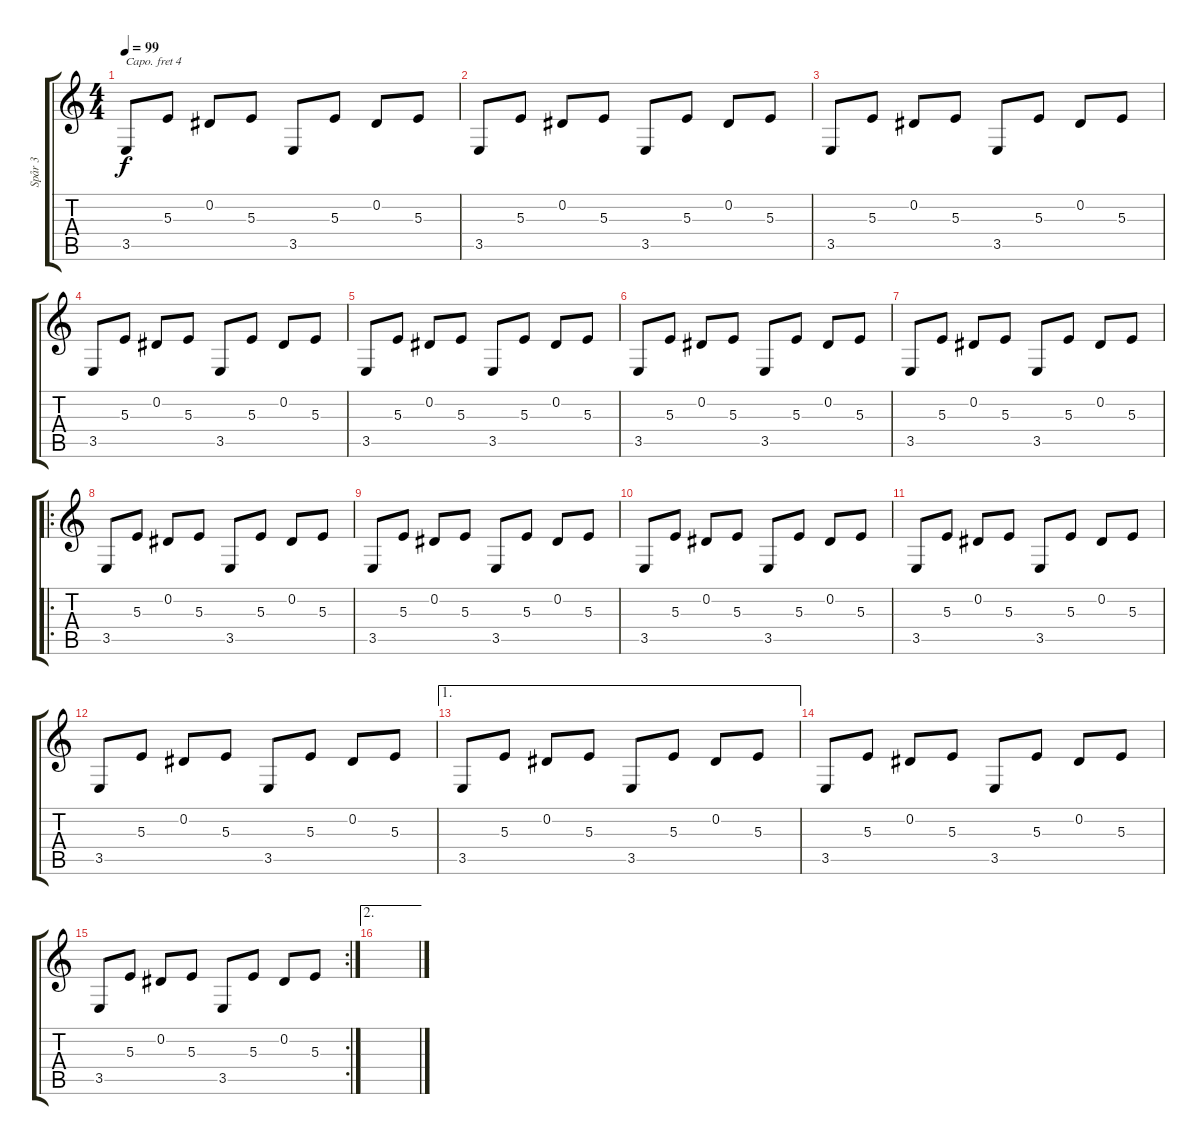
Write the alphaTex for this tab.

\track ("Spår 3" "Spår 3") {instrument stringensemble1}
\staff {score tabs}
\capo 4
\tuning (E4 B3 G3 D3 A2 E2) {hide}
\ts (4 4)
\tempo 99
\clef g2
\ks c
3.5.8{dy f} 5.3.8 0.2.8 5.3.8 3.5.8 5.3.8 0.2.8 5.3.8 |
3.5.8 5.3.8 0.2.8 5.3.8 3.5.8 5.3.8 0.2.8 5.3.8 |
3.5.8 5.3.8 0.2.8 5.3.8 3.5.8 5.3.8 0.2.8 5.3.8 |
3.5.8 5.3.8 0.2.8 5.3.8 3.5.8 5.3.8 0.2.8 5.3.8 |
3.5.8 5.3.8 0.2.8 5.3.8 3.5.8 5.3.8 0.2.8 5.3.8 |
3.5.8 5.3.8 0.2.8 5.3.8 3.5.8 5.3.8 0.2.8 5.3.8 |
3.5.8 5.3.8 0.2.8 5.3.8 3.5.8 5.3.8 0.2.8 5.3.8 |
\ro
3.5.8 5.3.8 0.2.8 5.3.8 3.5.8 5.3.8 0.2.8 5.3.8 |
3.5.8 5.3.8 0.2.8 5.3.8 3.5.8 5.3.8 0.2.8 5.3.8 |
3.5.8 5.3.8 0.2.8 5.3.8 3.5.8 5.3.8 0.2.8 5.3.8 |
3.5.8 5.3.8 0.2.8 5.3.8 3.5.8 5.3.8 0.2.8 5.3.8 |
3.5.8 5.3.8 0.2.8 5.3.8 3.5.8 5.3.8 0.2.8 5.3.8 |
\ae 1
3.5.8 5.3.8 0.2.8 5.3.8 3.5.8 5.3.8 0.2.8 5.3.8 |
3.5.8 5.3.8 0.2.8 5.3.8 3.5.8 5.3.8 0.2.8 5.3.8 |
\rc 2
3.5.8 5.3.8 0.2.8 5.3.8 3.5.8 5.3.8 0.2.8 5.3.8 |
\ae 2
